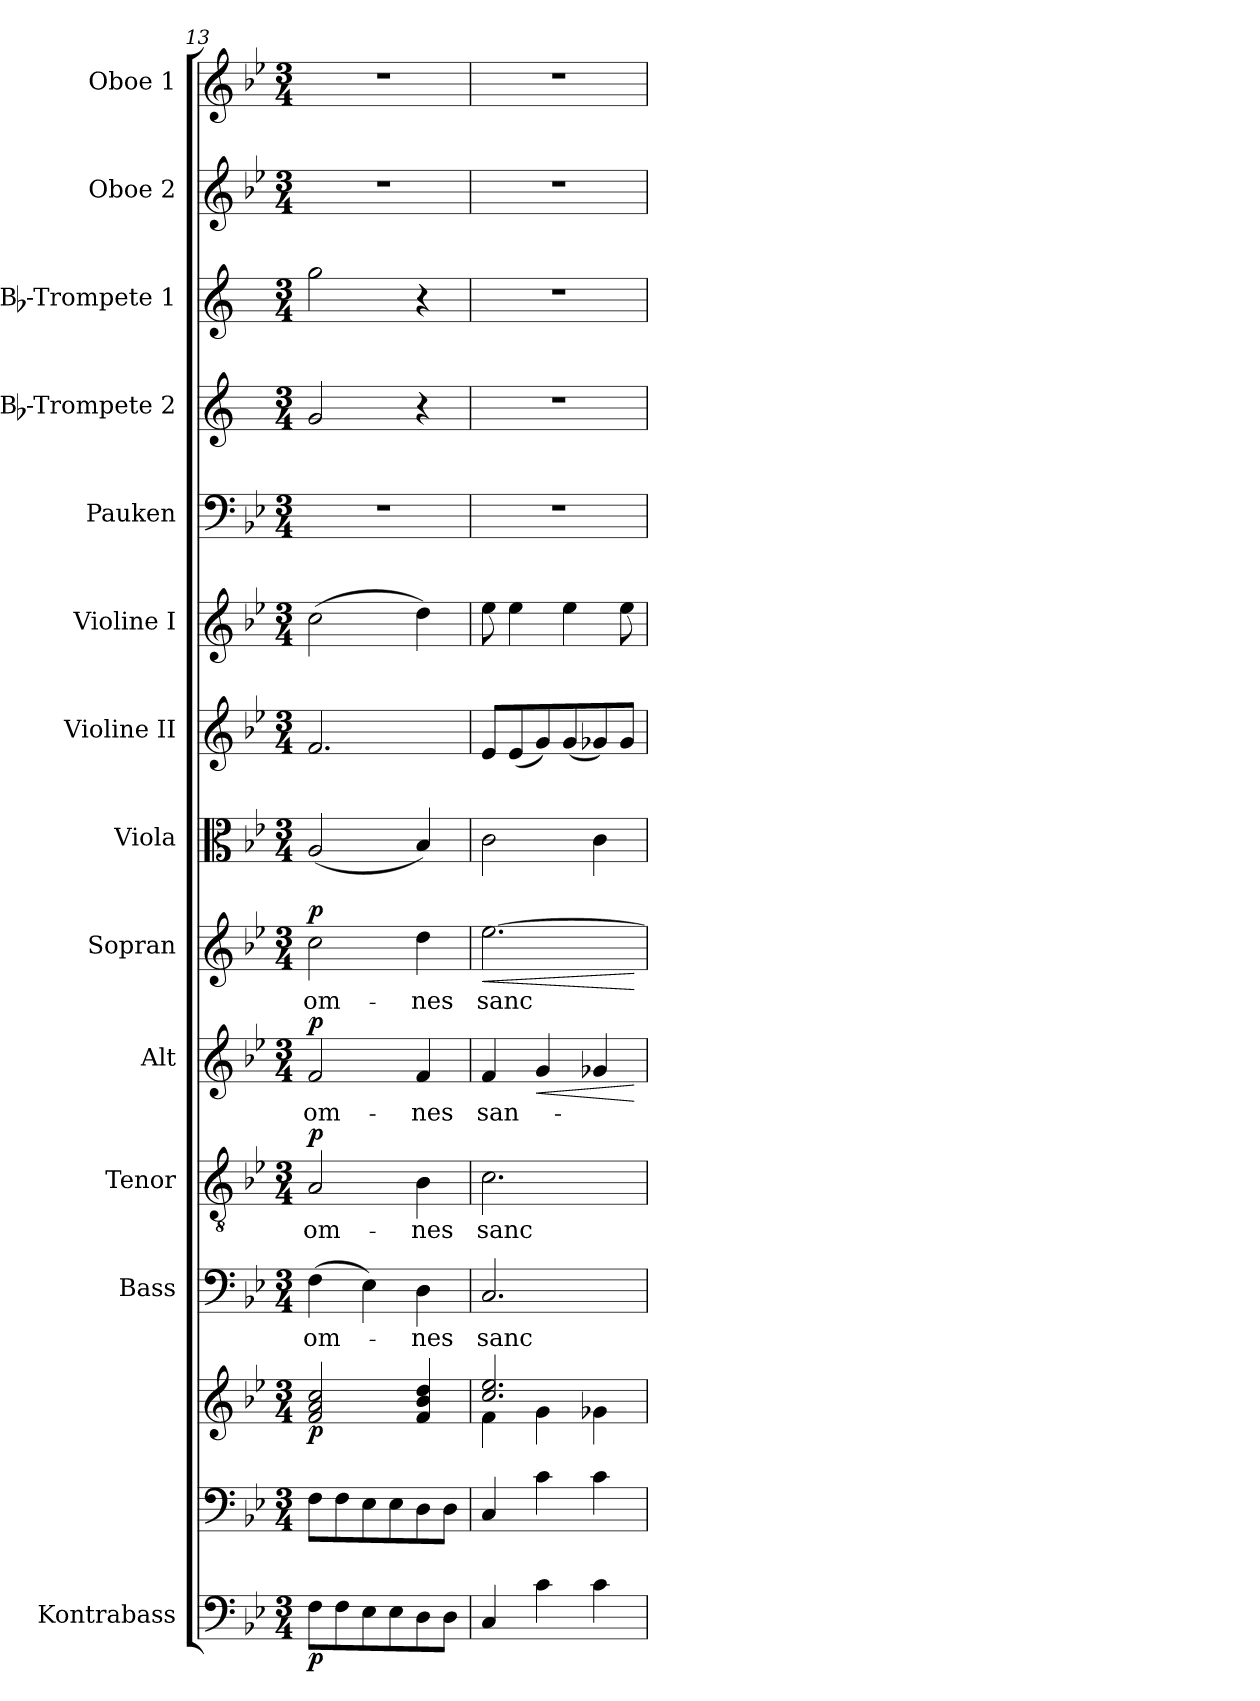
**kern	**dynam	**kern	**kern	**dynam	**kern	**text	**kern	**text	**dynam	**kern	**text	**dynam	**kern	**text	**dynam	**kern	**kern	**kern	**kern	**kern	**kern	**kern	**kern
*part14	*part14	*part13	*part13	*part13	*part12	*part12	*part11	*part11	*part11	*part10	*part10	*part10	*part9	*part9	*part9	*part8	*part7	*part6	*part5	*part4	*part3	*part2	*part1
*staff15	*staff15	*staff14	*staff13	*staff13/14	*staff12	*staff12	*staff11	*staff11	*staff11	*staff10	*staff10	*staff10	*staff9	*staff9	*staff9	*staff8	*staff7	*staff6	*staff5	*staff4	*staff3	*staff2	*staff1
*I"Kontrabass	*	*	*	*	*I"Bass	*	*I"Tenor	*	*	*I"Alt	*	*	*I"Sopran	*	*	*I"Viola	*I"Violine II	*I"Violine I	*I"Pauken	*I"Bb-Trompete 2	*I"Bb-Trompete 1	*I"Oboe 2	*I"Oboe 1
*I'Kb.	*	*	*	*	*I'B.	*	*I'T.	*	*	*I'A.	*	*	*I'S.	*	*	*I'Vla.	*I'Vl. II	*I'Vl. I	*I'Pk.	*I'Bb Trp. 2	*I'Bb Trp. 1	*I'Ob. 2	*I'Ob. 1
*clefF4	*	*clefF4	*clefG2	*	*clefF4	*	*clefGv2	*	*	*clefG2	*	*	*clefG2	*	*	*clefC3	*clefG2	*clefG2	*clefF4	*clefG2	*clefG2	*clefG2	*clefG2
*ITrd7c12	*	*	*	*	*	*	*	*	*	*	*	*	*	*	*	*	*	*	*	*ITrd1c2	*ITrd1c2	*	*
*k[b-e-]	*	*k[b-e-]	*k[b-e-]	*	*k[b-e-]	*	*k[b-e-]	*	*	*k[b-e-]	*	*	*k[b-e-]	*	*	*k[b-e-]	*k[b-e-]	*k[b-e-]	*k[b-e-]	*k[b-e-]	*k[b-e-]	*k[b-e-]	*k[b-e-]
*B-:	*	*B-:	*B-:	*	*B-:	*	*B-:	*	*	*B-:	*	*	*B-:	*	*	*B-:	*B-:	*B-:	*B-:	*B-:	*B-:	*B-:	*B-:
*M3/4	*	*M3/4	*M3/4	*	*M3/4	*	*M3/4	*	*	*M3/4	*	*	*M3/4	*	*	*M3/4	*M3/4	*M3/4	*M3/4	*M3/4	*M3/4	*M3/4	*M3/4
=13	=13	=13	=13	=13	=13	=13	=13	=13	=13	=13	=13	=13	=13	=13	=13	=13	=13	=13	=13	=13	=13	=13	=13
!	!LO:DY:b	!	!	!LO:DY:b	!	!LO:LY:b	!	!LO:LY:b	!LO:DY:a	!	!LO:LY:b	!LO:DY:a	!	!LO:LY:b	!LO:DY:a	!	!	!	!	!	!	!	!
8FF\L	p	8F\L	2f/ 2a/ 2cc/	p	(>4F\	om-	2A/	om-	p	2f/	om-	p	2cc\	om-	p	(<2A/	2.f/	(>2cc\	2.r	2f/	2ff\	2.r	2.r
8FF\	.	8F\	.	.	.	.	.	.	.	.	.	.	.	.	.	.	.	.	.	.	.	.	.
8EE-\	.	8E-\	.	.	4E-\)	.	.	.	.	.	.	.	.	.	.	.	.	.	.	.	.	.	.
8EE-\	.	8E-\	.	.	.	.	.	.	.	.	.	.	.	.	.	.	.	.	.	.	.	.	.
!	!	!	!	!	!	!LO:LY:b	!	!LO:LY:b	!	!	!LO:LY:b	!	!	!LO:LY:b	!	!	!	!	!	!	!	!	!
8DD\	.	8D\	4f/ 4b-/ 4dd/	.	4D\	-nes	4B-\	-nes	.	4f/	-nes	.	4dd\	-nes	.	4B-/)	.	4dd\)	.	4r	4r	.	.
8DD\J	.	8D\J	.	.	.	.	.	.	.	.	.	.	.	.	.	.	.	.	.	.	.	.	.
=14	=14	=14	=14	=14	=14	=14	=14	=14	=14	=14	=14	=14	=14	=14	=14	=14	=14	=14	=14	=14	=14	=14	=14
*	*	*	*^	*	*	*	*	*	*	*	*	*	*	*	*	*	*	*	*	*	*	*	*
!	!	!	!	!	!	!	!LO:LY:b	!	!LO:LY:b	!	!	!LO:LY:b	!	!	!LO:LY:b	!LO:HP:b	!	!	!	!	!	!	!	!
4CC/	.	4C/	2.cc/ 2.ee-/	4f\	.	2.C/	sanc-	2.c\	sanc-	.	4f/	san-	.	[2.ee-\	sanc-	<	2c\	8e-/L	8ee-\	2.r	2.r	2.r	2.r	2.r
.	.	.	.	.	.	.	.	.	.	.	.	.	.	.	.	.	.	(<8e-/	4ee-\	.	.	.	.	.
!	!	!	!	!	!	!	!	!	!	!	!	!	!LO:HP:b	!	!	!	!	!	!	!	!	!	!	!
4C\	.	4c\	.	4g\	.	.	.	.	.	.	4g/	.	<	.	.	.	.	8g/)	.	.	.	.	.	.
.	.	.	.	.	.	.	.	.	.	.	.	.	.	.	.	.	.	(<8g/	4ee-\	.	.	.	.	.
4C\	.	4c\	.	4g-X\	.	.	.	.	.	.	4g-X/	.	.	.	.	.	4c\	8g-X/)	.	.	.	.	.	.
.	.	.	.	.	.	.	.	.	.	.	.	.	.	.	.	.	.	8g-/J	8ee-\	.	.	.	.	.
*	*	*	*v	*v	*	*	*	*	*	*	*	*	*	*	*	*	*	*	*	*	*	*	*	*
.	.	.	.	.	.	.	.	.	.	.	.	[	.	.	[	.	.	.	.	.	.	.	.
=	=	=	=	=	=	=	=	=	=	=	=	=	=	=	=	=	=	=	=	=	=	=	=
*-	*-	*-	*-	*-	*-	*-	*-	*-	*-	*-	*-	*-	*-	*-	*-	*-	*-	*-	*-	*-	*-	*-	*-
